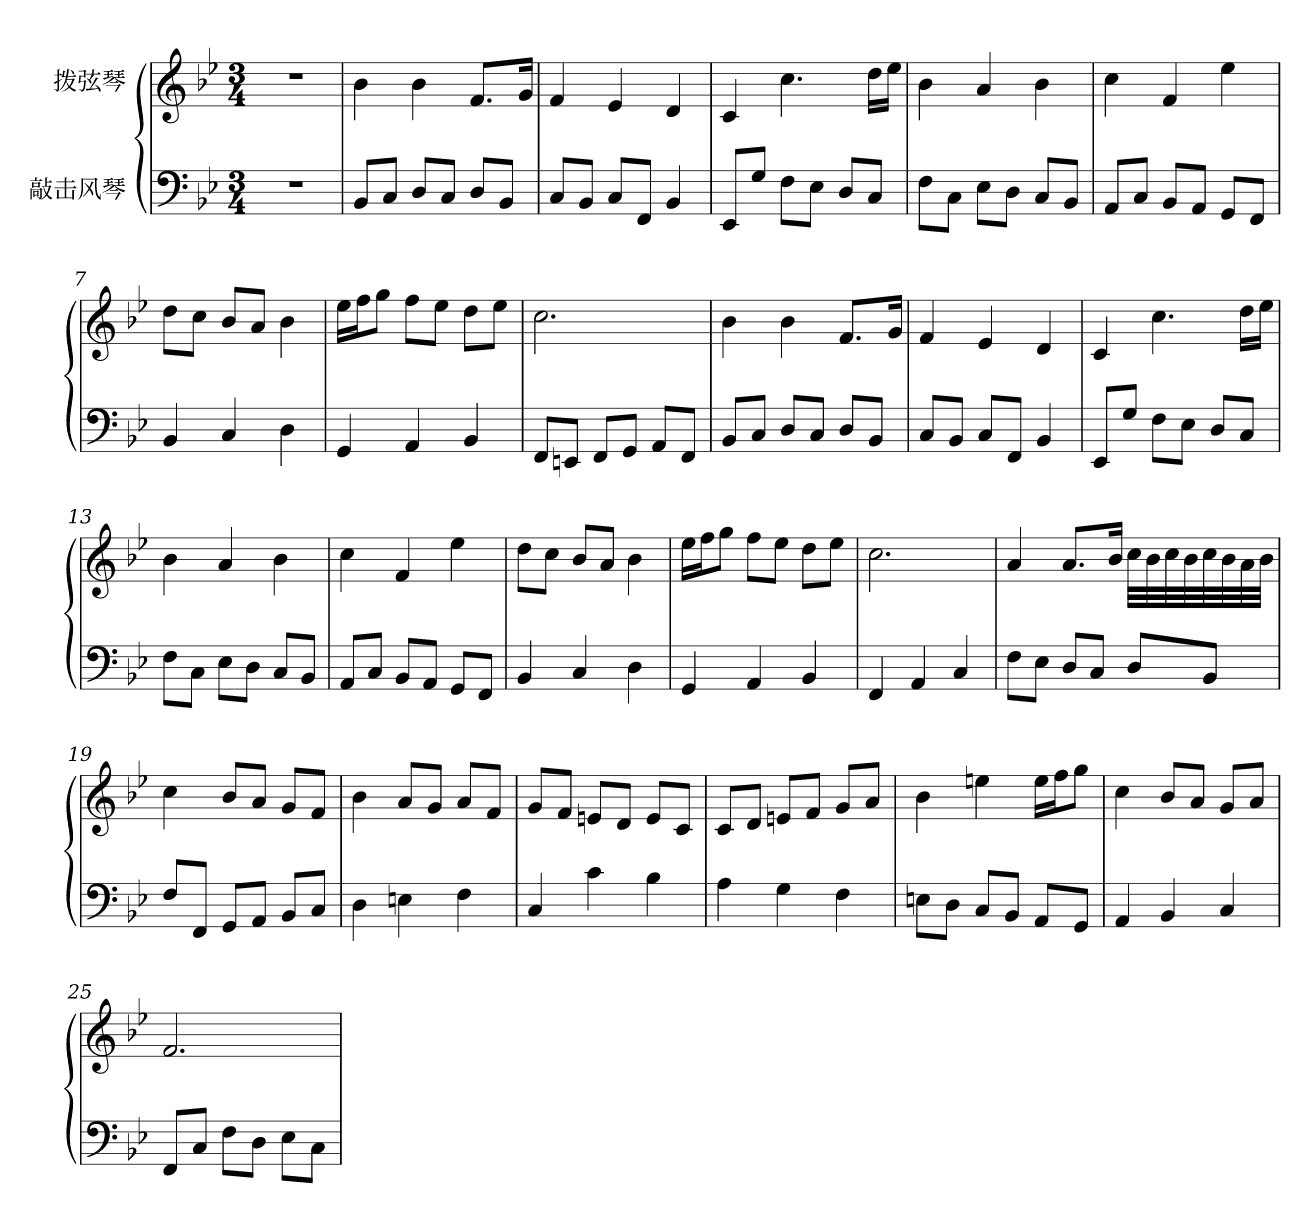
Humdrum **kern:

**kern	**kern
*part2	*part1
*staff2	*staff1
*I"敲击风琴	*I"拨弦琴
*clefF4	*clefG2
*k[b-e-]	*k[b-e-]
*M3/4	*M3/4
*MM105	*MM105
=1	=1
2.r	2.r
=2	=2
8BB-/L	4b-\
8C/J	.
8D/L	4b-\
8C/J	.
8D/L	8.f/L
8BB-/J	.
.	16g/Jk
=3	=3
8C/L	4f/
8BB-/J	.
8C/L	4e-/
8FF/J	.
4BB-/	4d/
=4	=4
8EE-/L	4c/
8G/J	.
8F\L	4.cc\
8E-\J	.
8D/L	.
8C/J	16dd\LL
.	16ee-\JJ
=5	=5
8F\L	4b-\
8C\J	.
8E-\L	4a/
8D\J	.
8C/L	4b-\
8BB-/J	.
=6	=6
8AA/L	4cc\
8C/J	.
8BB-/L	4f/
8AA/J	.
8GG/L	4ee-\
8FF/J	.
!!LO:LB:g=z
=7	=7
4BB-/	8dd\L
.	8cc\J
4C/	8b-/L
.	8a/J
4D\	4b-\
=8	=8
4GG/	16ee-\LL
.	16ff\J
.	8gg\J
4AA/	8ff\L
.	8ee-\J
4BB-/	8dd\L
.	8ee-\J
=9	=9
8FF/L	2.cc\
8EEn/J	.
8FF/L	.
8GG/J	.
8AA/L	.
8FF/J	.
=10	=10
8BB-/L	4b-\
8C/J	.
8D/L	4b-\
8C/J	.
8D/L	8.f/L
8BB-/J	.
.	16g/Jk
=11	=11
8C/L	4f/
8BB-/J	.
8C/L	4e-/
8FF/J	.
4BB-/	4d/
!!LO:LB:g=z
=12	=12
8EE-/L	4c/
8G/J	.
8F\L	4.cc\
8E-\J	.
8D/L	.
8C/J	16dd\LL
.	16ee-\JJ
=13	=13
8F\L	4b-\
8C\J	.
8E-\L	4a/
8D\J	.
8C/L	4b-\
8BB-/J	.
=14	=14
8AA/L	4cc\
8C/J	.
8BB-/L	4f/
8AA/J	.
8GG/L	4ee-\
8FF/J	.
=15	=15
4BB-/	8dd\L
.	8cc\J
4C/	8b-/L
.	8a/J
4D\	4b-\
=16	=16
4GG/	16ee-\LL
.	16ff\J
.	8gg\J
4AA/	8ff\L
.	8ee-\J
4BB-/	8dd\L
.	8ee-\J
=17	=17
4FF/	2.cc\
4AA/	.
4C/	.
!!LO:LB:g=z
=18	=18
8F\L	4a/
8E-\J	.
8D/L	8.a/L
8C/J	.
.	16b-/Jk
8D/L	32cc\LLL
.	32b-\
.	32cc\
.	32b-\
8BB-/J	32cc\
.	32b-\
.	32a\
.	32b-\JJJ
=19	=19
8F/L	4cc\
8FF/J	.
8GG/L	8b-/L
8AA/J	8a/J
8BB-/L	8g/L
8C/J	8f/J
=20	=20
4D\	4b-\
4En\	8a/L
.	8g/J
4F\	8a/L
.	8f/J
=21	=21
4C/	8g/L
.	8f/J
4c\	8en/L
.	8d/J
4B-\	8e/L
.	8c/J
=22	=22
4A\	8c/L
.	8d/J
4G\	8en/L
.	8f/J
4F\	8g/L
.	8a/J
!!LO:LB:g=z
=23	=23
8En\L	4b-\
8D\J	.
8C/L	4een\
8BB-/J	.
8AA/L	16ee\LL
.	16ff\J
8GG/J	8gg\J
=24	=24
4AA/	4cc\
4BB-/	8b-/L
.	8a/J
4C/	8g/L
.	8a/J
=25	=25
8FF/L	2.f/
8C/J	.
8F\L	.
8D\J	.
8E-\L	.
8C\J	.
=	=
*-	*-
